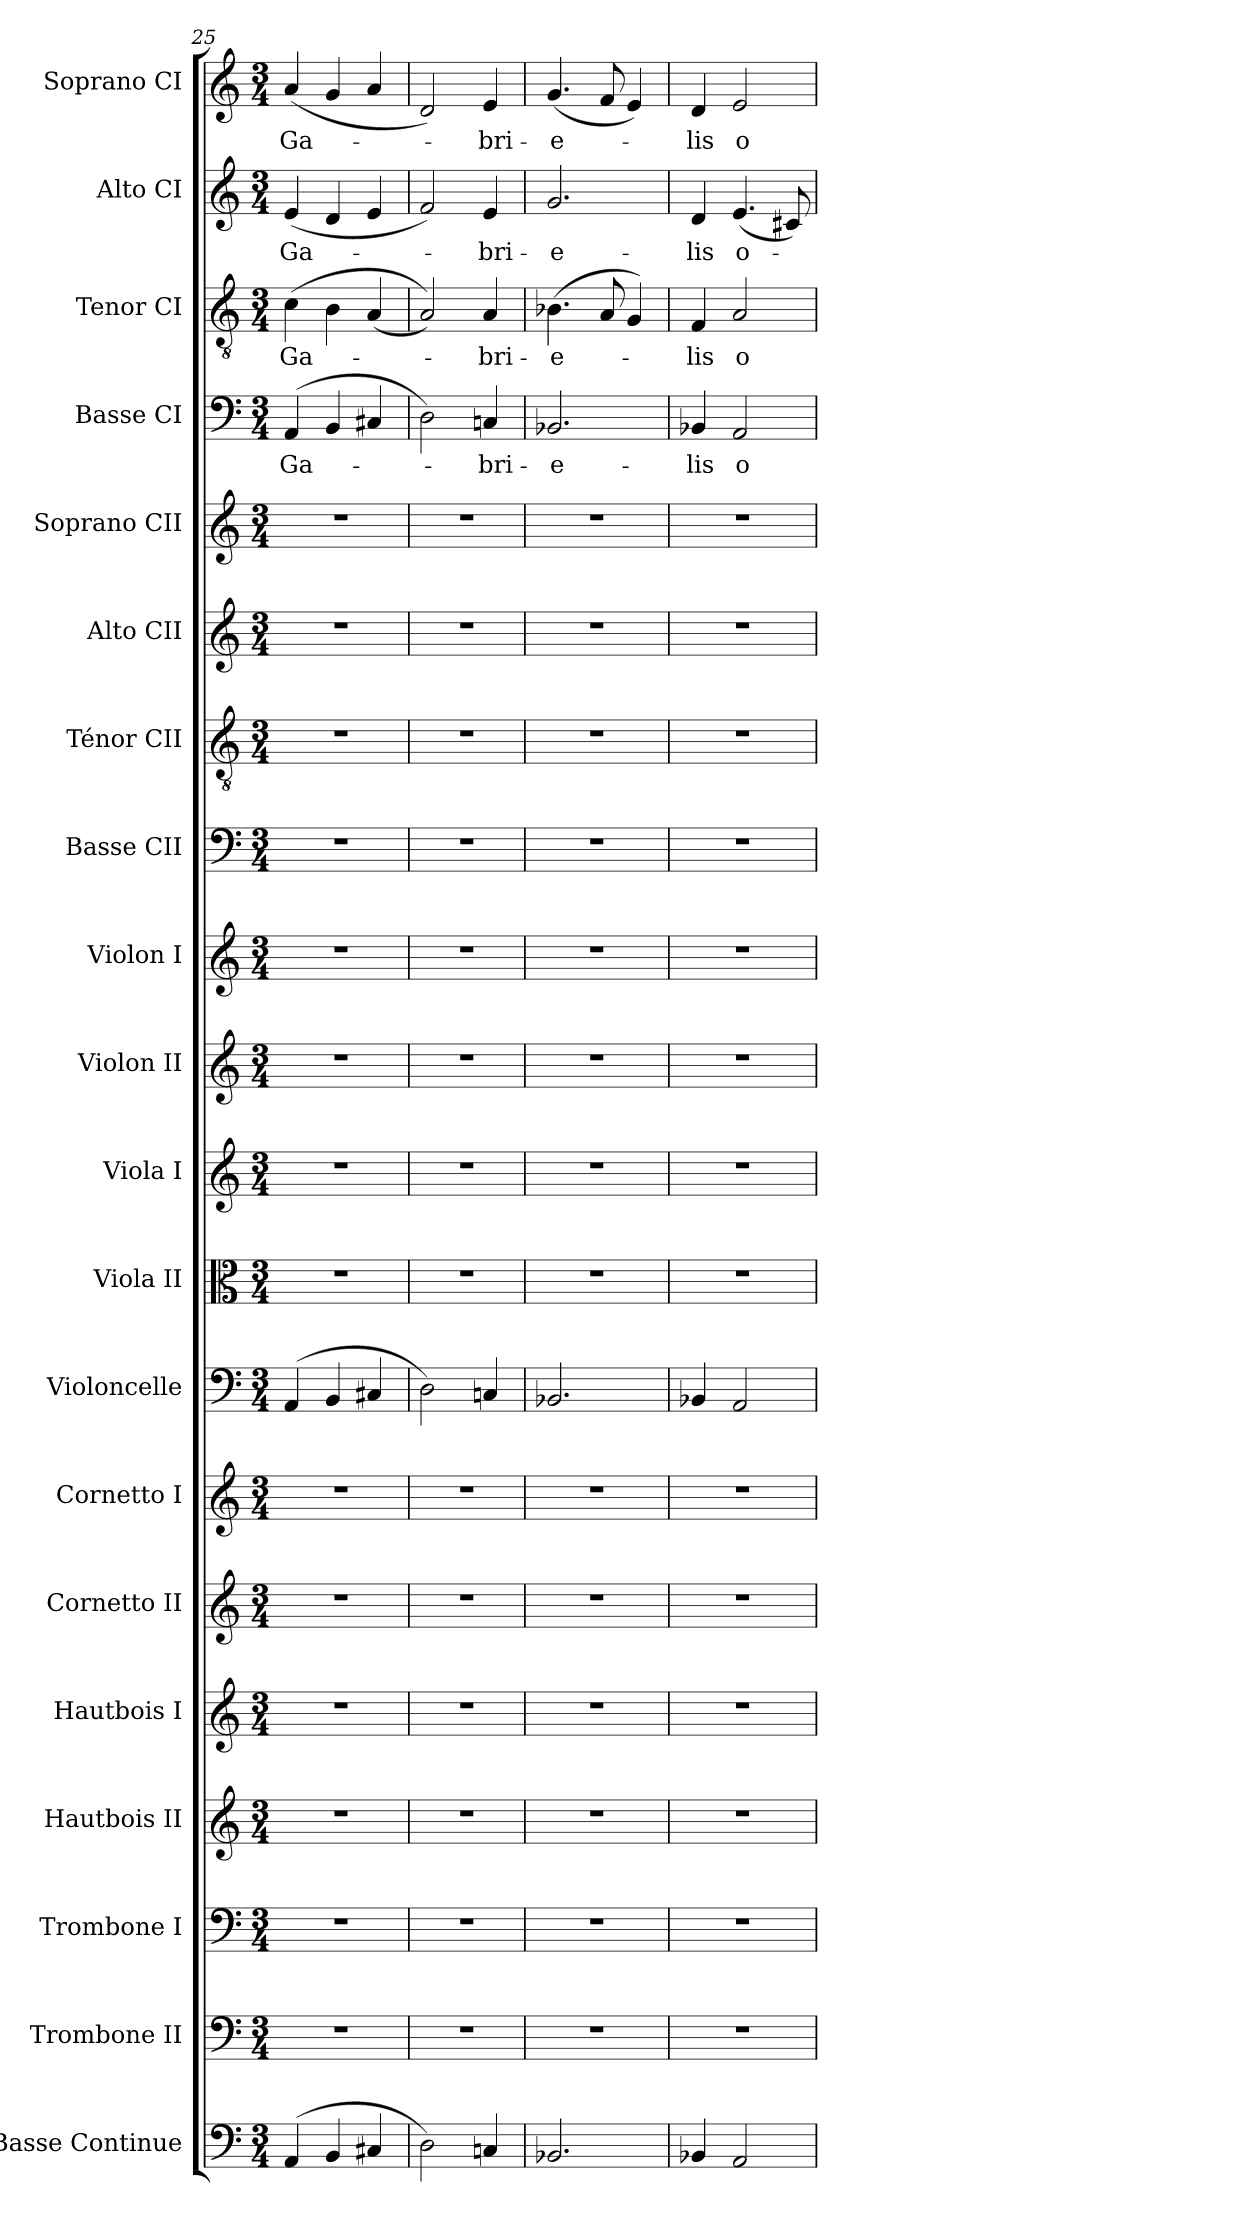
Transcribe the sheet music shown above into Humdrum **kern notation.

**kern	**kern	**kern	**kern	**kern	**kern	**kern	**kern	**kern	**kern	**kern	**kern	**kern	**kern	**kern	**kern	**kern	**text	**kern	**text	**kern	**text	**kern	**text
*part20	*part19	*part18	*part17	*part16	*part15	*part14	*part13	*part12	*part11	*part10	*part9	*part8	*part7	*part6	*part5	*part4	*part4	*part3	*part3	*part2	*part2	*part1	*part1
*staff20	*staff19	*staff18	*staff17	*staff16	*staff15	*staff14	*staff13	*staff12	*staff11	*staff10	*staff9	*staff8	*staff7	*staff6	*staff5	*staff4	*staff4	*staff3	*staff3	*staff2	*staff2	*staff1	*staff1
*I"Basse Continue	*I"Trombone II	*I"Trombone I	*I"Hautbois II	*I"Hautbois I	*I"Cornetto II	*I"Cornetto I	*I"Violoncelle	*I"Viola II	*I"Viola I	*I"Violon II	*I"Violon I	*I"Basse CII	*I"Ténor CII	*I"Alto CII	*I"Soprano CII	*I"Basse CI	*	*I"Tenor CI	*	*I"Alto CI	*	*I"Soprano CI	*
*I'B.C.	*I'Tbn.II	*I'Tbn.I	*I'Htbs. II	*I'Htbs.I	*I'Cor. II	*I'Cor.I	*I'Vlc	*I'Vla.II	*I'Vla.I	*I'Vln.II	*I'Vln.I	*I'B.CII	*I'T.CII	*I'A.CII	*I'S.CII	*I'B.CI	*	*I'T.CI	*	*I'A .CI	*	*I'S.CI	*
*clefF4	*clefF4	*clefF4	*clefG2	*clefG2	*clefG2	*clefG2	*clefF4	*clefC3	*clefG2	*clefG2	*clefG2	*clefF4	*clefGv2	*clefG2	*clefG2	*clefF4	*	*clefGv2	*	*clefG2	*	*clefG2	*
*k[]	*k[]	*k[]	*k[]	*k[]	*k[]	*k[]	*k[]	*k[]	*k[]	*k[]	*k[]	*k[]	*k[]	*k[]	*k[]	*k[]	*	*k[]	*	*k[]	*	*k[]	*
*M3/4	*M3/4	*M3/4	*M3/4	*M3/4	*M3/4	*M3/4	*M3/4	*M3/4	*M3/4	*M3/4	*M3/4	*M3/4	*M3/4	*M3/4	*M3/4	*M3/4	*	*M3/4	*	*M3/4	*	*M3/4	*
=25	=25	=25	=25	=25	=25	=25	=25	=25	=25	=25	=25	=25	=25	=25	=25	=25	=25	=25	=25	=25	=25	=25	=25
!	!	!	!	!	!	!	!	!	!	!	!	!	!	!	!	!	!LO:LY:b	!	!LO:LY:b	!	!LO:LY:b	!	!LO:LY:b
(4AA/	2.r	2.r	2.r	2.r	2.r	2.r	(4AA/	2.r	2.r	2.r	2.r	2.r	2.r	2.r	2.r	(4AA/	Ga-	(4c\	Ga-	(4e/	Ga-	(4a/	Ga-
4BB/	.	.	.	.	.	.	4BB/	.	.	.	.	.	.	.	.	4BB/	.	4B\	.	4d/	.	4g/	.
4C#X/	.	.	.	.	.	.	4C#X/	.	.	.	.	.	.	.	.	4C#X/	.	(4A/	.	4e/	.	4a/	.
=26	=26	=26	=26	=26	=26	=26	=26	=26	=26	=26	=26	=26	=26	=26	=26	=26	=26	=26	=26	=26	=26	=26	=26
2D\)	2.r	2.r	2.r	2.r	2.r	2.r	2D\)	2.r	2.r	2.r	2.r	2.r	2.r	2.r	2.r	2D\)	.	2A/))	.	2f/)	.	2d/)	.
!	!	!	!	!	!	!	!	!	!	!	!	!	!	!	!	!	!LO:LY:b	!	!LO:LY:b	!	!LO:LY:b	!	!LO:LY:b
4Cn/	.	.	.	.	.	.	4Cn/	.	.	.	.	.	.	.	.	4Cn/	-bri-	4A/	-bri-	4e/	-bri-	4e/	-bri-
=27	=27	=27	=27	=27	=27	=27	=27	=27	=27	=27	=27	=27	=27	=27	=27	=27	=27	=27	=27	=27	=27	=27	=27
!	!	!	!	!	!	!	!	!	!	!	!	!	!	!	!	!	!LO:LY:b	!	!LO:LY:b	!	!LO:LY:b	!	!LO:LY:b
2.BB-X/	2.r	2.r	2.r	2.r	2.r	2.r	2.BB-X/	2.r	2.r	2.r	2.r	2.r	2.r	2.r	2.r	2.BB-X/	-e-	(4.B-X\	-e-	2.g/	-e-	(4.g/	-e-
.	.	.	.	.	.	.	.	.	.	.	.	.	.	.	.	.	.	8A/	.	.	.	8f/	.
.	.	.	.	.	.	.	.	.	.	.	.	.	.	.	.	.	.	4G/)	.	.	.	4e/)	.
=28	=28	=28	=28	=28	=28	=28	=28	=28	=28	=28	=28	=28	=28	=28	=28	=28	=28	=28	=28	=28	=28	=28	=28
!	!	!	!	!	!	!	!	!	!	!	!	!	!	!	!	!	!LO:LY:b	!	!LO:LY:b	!	!LO:LY:b	!	!LO:LY:b
4BB-X/	2.r	2.r	2.r	2.r	2.r	2.r	4BB-X/	2.r	2.r	2.r	2.r	2.r	2.r	2.r	2.r	4BB-X/	-lis	4F/	-lis	4d/	-lis	4d/	-lis
!	!	!	!	!	!	!	!	!	!	!	!	!	!	!	!	!	!LO:LY:b	!	!LO:LY:b	!	!LO:LY:b	!	!LO:LY:b
2AA/	.	.	.	.	.	.	2AA/	.	.	.	.	.	.	.	.	2AA/	o-	2A/	o-	(4.e/	o-	2e/	o-
.	.	.	.	.	.	.	.	.	.	.	.	.	.	.	.	.	.	.	.	8c#X/)	.	.	.
=	=	=	=	=	=	=	=	=	=	=	=	=	=	=	=	=	=	=	=	=	=	=	=
*-	*-	*-	*-	*-	*-	*-	*-	*-	*-	*-	*-	*-	*-	*-	*-	*-	*-	*-	*-	*-	*-	*-	*-
